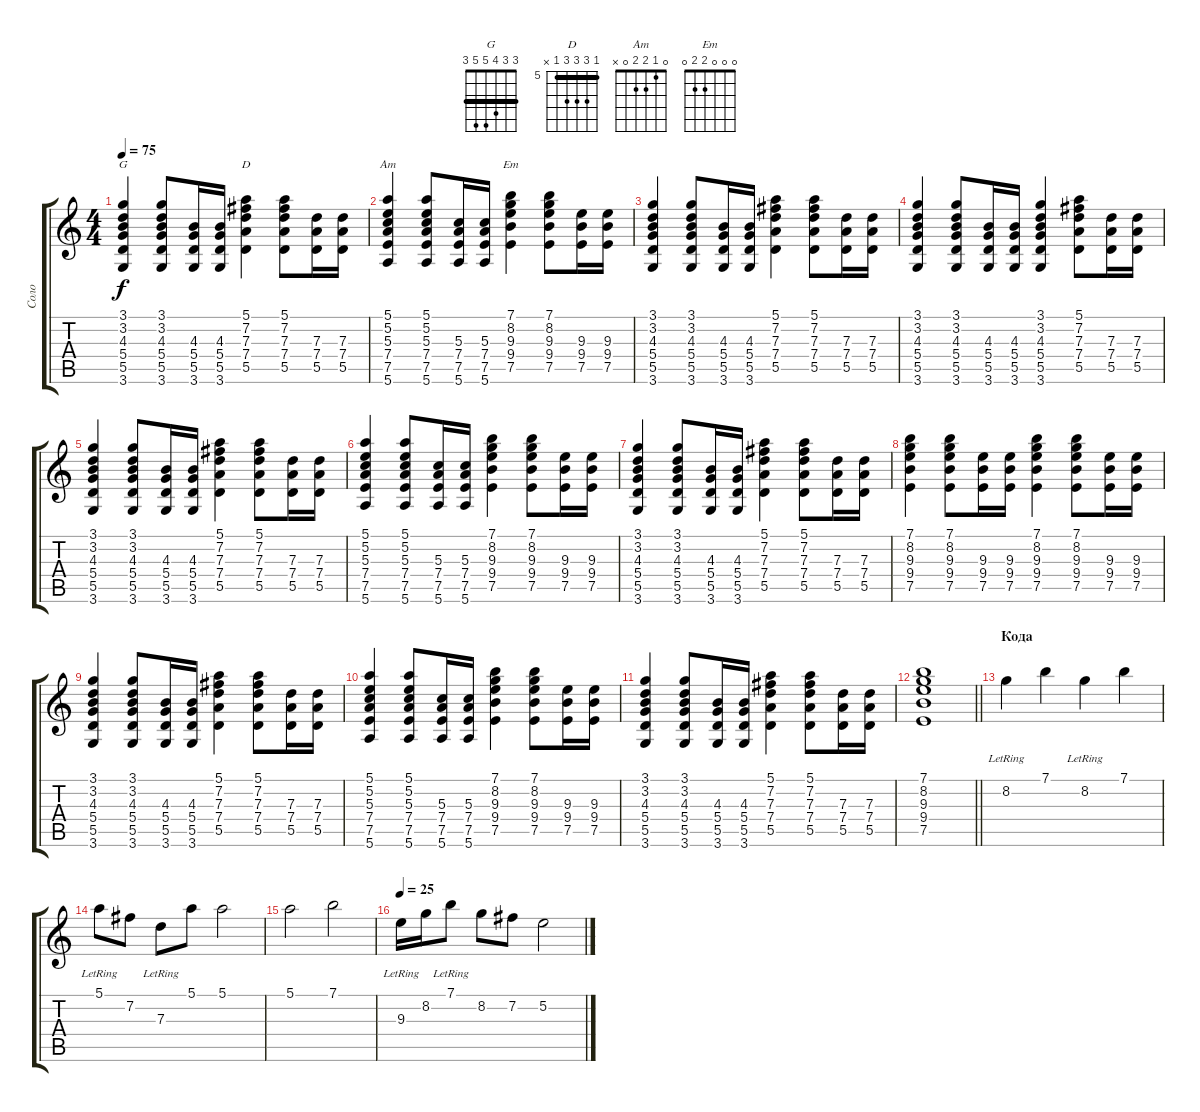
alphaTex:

\track ("Соло" "Соло") {instrument acousticguitarsteel}
\staff {score tabs}
\tuning (E4 B3 G3 D3 A2 E2) {hide}
\chord ("G" 3 3 4 5 5 3) {barre 3}
\chord ("D" 5 7 7 7 5 x) {firstfret 5 barre 5}
\chord ("Am" 0 1 2 2 0 x)
\chord ("Em" 0 0 0 2 2 0)
\ts (4 4)
\tempo 75
\clef g2
\ks c
(3.1 3.2 4.3 5.4 5.5 3.6).4{ch "G" dy f} (3.1 3.2 4.3 5.4 5.5 3.6).8 (4.3 5.4 5.5 3.6).16 (4.3 5.4 5.5 3.6).16 (5.1 7.2 7.3 7.4 5.5).4{ch "D"} (5.1 7.2 7.3 7.4 5.5).8 (7.3 7.4 5.5).16 (7.3 7.4 5.5).16 |
(5.1 5.2 5.3 7.4 7.5 5.6).4{ch "Am"} (5.1 5.2 5.3 7.4 7.5 5.6).8 (5.3 7.4 7.5 5.6).16 (5.3 7.4 7.5 5.6).16 (7.1 8.2 9.3 9.4 7.5).4{ch "Em"} (7.1 8.2 9.3 9.4 7.5).8 (9.3 9.4 7.5).16 (9.3 9.4 7.5).16 |
(3.1 3.2 4.3 5.4 5.5 3.6).4 (3.1 3.2 4.3 5.4 5.5 3.6).8 (4.3 5.4 5.5 3.6).16 (4.3 5.4 5.5 3.6).16 (5.1 7.2 7.3 7.4 5.5).4 (5.1 7.2 7.3 7.4 5.5).8 (7.3 7.4 5.5).16 (7.3 7.4 5.5).16 |
(3.1 3.2 4.3 5.4 5.5 3.6).4 (3.1 3.2 4.3 5.4 5.5 3.6).8 (4.3 5.4 5.5 3.6).16 (4.3 5.4 5.5 3.6).16 (3.1 3.2 4.3 5.4 5.5 3.6).4 (5.1 7.2 7.3 7.4 5.5).8 (7.3 7.4 5.5).16 (7.3 7.4 5.5).16 |
(3.1 3.2 4.3 5.4 5.5 3.6).4 (3.1 3.2 4.3 5.4 5.5 3.6).8 (4.3 5.4 5.5 3.6).16 (4.3 5.4 5.5 3.6).16 (5.1 7.2 7.3 7.4 5.5).4 (5.1 7.2 7.3 7.4 5.5).8 (7.3 7.4 5.5).16 (7.3 7.4 5.5).16 |
(5.1 5.2 5.3 7.4 7.5 5.6).4 (5.1 5.2 5.3 7.4 7.5 5.6).8 (5.3 7.4 7.5 5.6).16 (5.3 7.4 7.5 5.6).16 (7.1 8.2 9.3 9.4 7.5).4 (7.1 8.2 9.3 9.4 7.5).8 (9.3 9.4 7.5).16 (9.3 9.4 7.5).16 |
(3.1 3.2 4.3 5.4 5.5 3.6).4 (3.1 3.2 4.3 5.4 5.5 3.6).8 (4.3 5.4 5.5 3.6).16 (4.3 5.4 5.5 3.6).16 (5.1 7.2 7.3 7.4 5.5).4 (5.1 7.2 7.3 7.4 5.5).8 (7.3 7.4 5.5).16 (7.3 7.4 5.5).16 |
(7.1 8.2 9.3 9.4 7.5).4 (7.1 8.2 9.3 9.4 7.5).8 (9.3 9.4 7.5).16 (9.3 9.4 7.5).16 (7.1 8.2 9.3 9.4 7.5).4 (7.1 8.2 9.3 9.4 7.5).8 (9.3 9.4 7.5).16 (9.3 9.4 7.5).16 |
(3.1 3.2 4.3 5.4 5.5 3.6).4 (3.1 3.2 4.3 5.4 5.5 3.6).8 (4.3 5.4 5.5 3.6).16 (4.3 5.4 5.5 3.6).16 (5.1 7.2 7.3 7.4 5.5).4 (5.1 7.2 7.3 7.4 5.5).8 (7.3 7.4 5.5).16 (7.3 7.4 5.5).16 |
(5.1 5.2 5.3 7.4 7.5 5.6).4 (5.1 5.2 5.3 7.4 7.5 5.6).8 (5.3 7.4 7.5 5.6).16 (5.3 7.4 7.5 5.6).16 (7.1 8.2 9.3 9.4 7.5).4 (7.1 8.2 9.3 9.4 7.5).8 (9.3 9.4 7.5).16 (9.3 9.4 7.5).16 |
(3.1 3.2 4.3 5.4 5.5 3.6).4 (3.1 3.2 4.3 5.4 5.5 3.6).8 (4.3 5.4 5.5 3.6).16 (4.3 5.4 5.5 3.6).16 (5.1 7.2 7.3 7.4 5.5).4 (5.1 7.2 7.3 7.4 5.5).8 (7.3 7.4 5.5).16 (7.3 7.4 5.5).16 |
\barLineRight lightlight
(7.1 8.2 9.3 9.4 7.5).1 |
\section ("" "Кода")
8.2{lr}.4 7.1.4 8.2{lr}.4 7.1.4 |
5.1{lr}.8 7.2.8 7.3{lr}.8 5.1.8 5.1.2 |
5.1.2 7.1.2 |
\tempo 25
9.3{lr}.16 8.2.16 7.1{lr}.8 8.2.8 7.2.8 5.2.2
